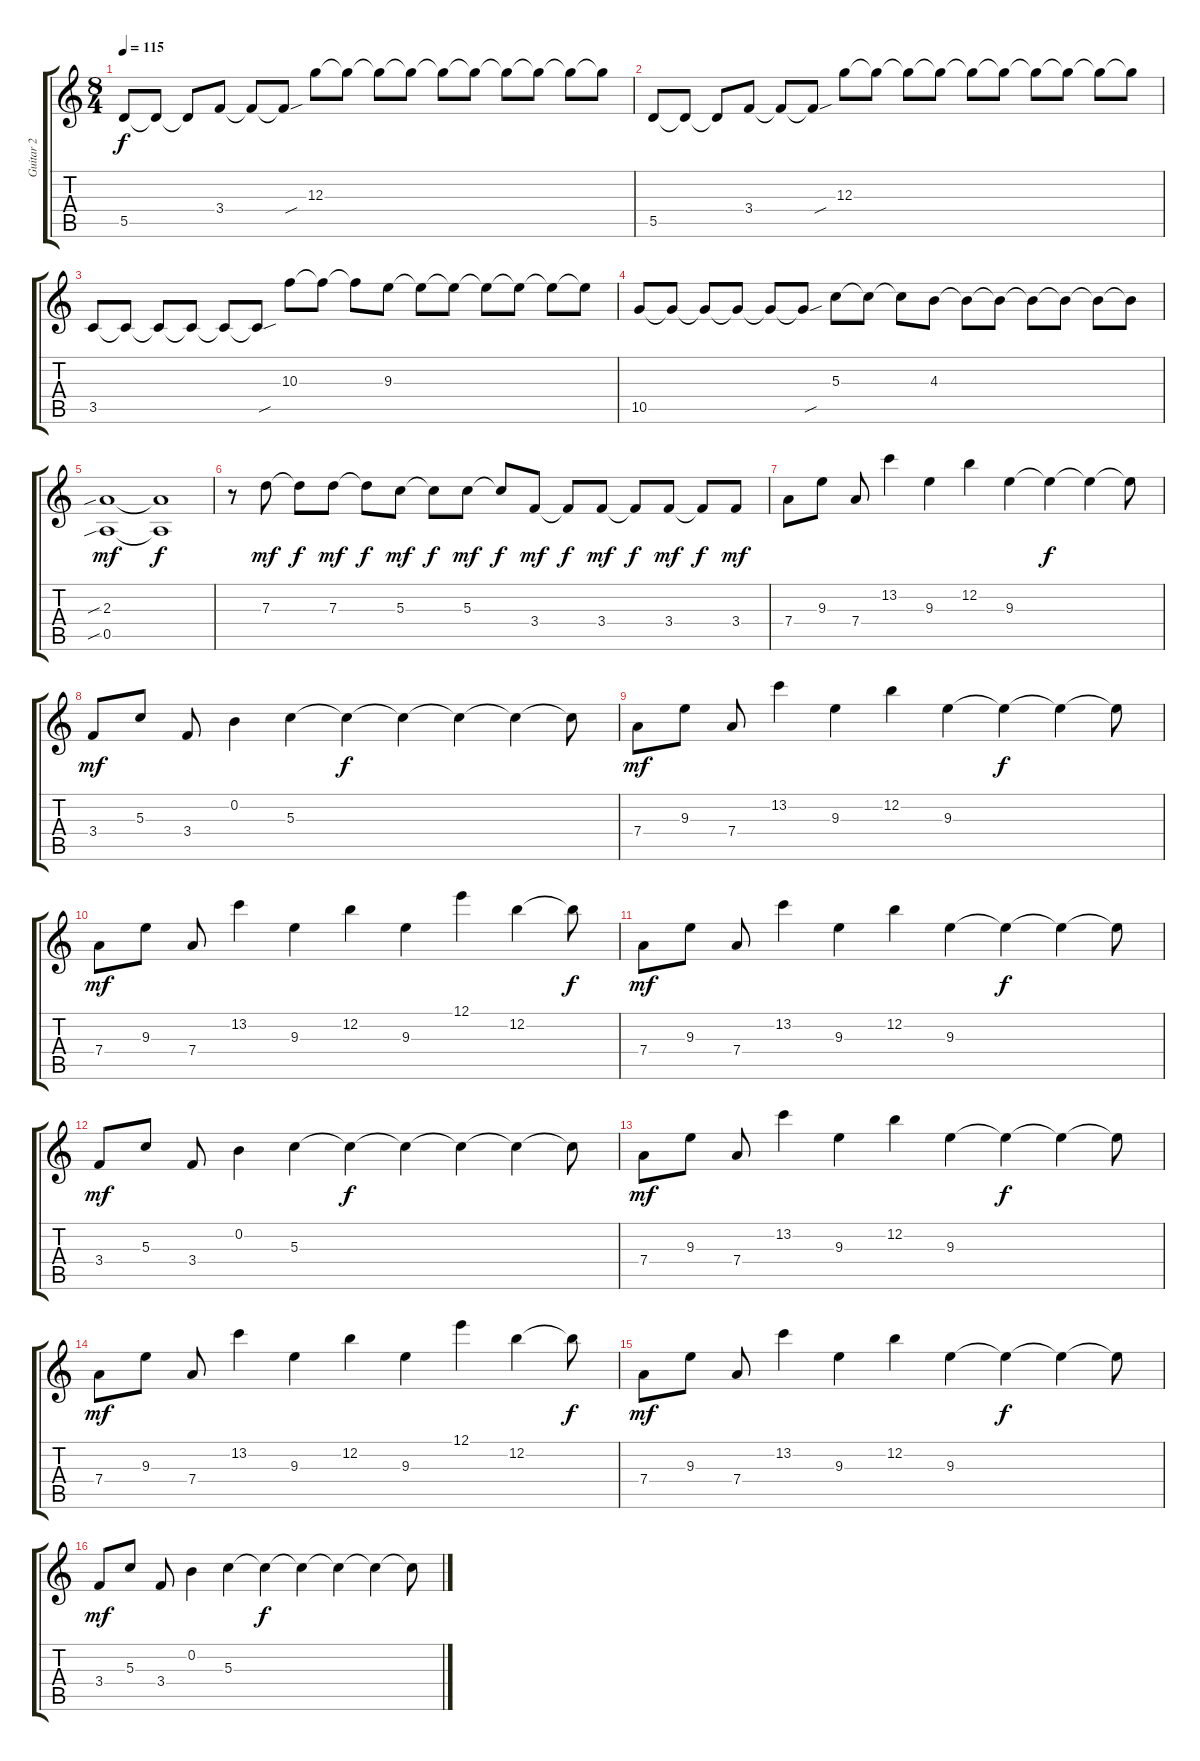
\track ("Guitar 2" "Guitar 2") {instrument overdrivenguitar}
\staff {score tabs}
\tuning (E4 B3 G3 D3 A2 D2) {hide}
\ts (8 4)
\tempo 115
\clef g2
\ks c
5.5.8{dy f} 5.5{t}.8 5.5{t}.8 3.4.8 3.4{t}.8 3.4{sou t}.8 12.3.8 12.3{t}.8 12.3{t}.8 12.3{t}.8 12.3{t}.8 12.3{t}.8 12.3{t}.8 12.3{t}.8 12.3{t}.8 12.3{t}.8 |
5.5.8 5.5{t}.8 5.5{t}.8 3.4.8 3.4{t}.8 3.4{sou t}.8 12.3.8 12.3{t}.8 12.3{t}.8 12.3{t}.8 12.3{t}.8 12.3{t}.8 12.3{t}.8 12.3{t}.8 12.3{t}.8 12.3{t}.8 |
3.5.8 3.5{t}.8 3.5{t}.8 3.5{t}.8 3.5{t}.8 3.5{sou t}.8 10.3.8 10.3{t}.8 10.3{t}.8 9.3.8 9.3{t}.8 9.3{t}.8 9.3{t}.8 9.3{t}.8 9.3{t}.8 9.3{t}.8 |
10.5.8 10.5{t}.8 10.5{t}.8 10.5{t}.8 10.5{t}.8 10.5{sou t}.8 5.3.8 5.3{t}.8 5.3{t}.8 4.3.8 4.3{t}.8 4.3{t}.8 4.3{t}.8 4.3{t}.8 4.3{t}.8 4.3{t}.8 |
(2.3{sib} 0.5{sib}).1{dy mf} (2.3{t} 0.5{t}).1{dy f} |
r.8 7.3.8{dy mf} 7.3{t}.8{dy f} 7.3.8{dy mf} 7.3{t}.8{dy f} 5.3.8{dy mf} 5.3{t}.8{dy f} 5.3.8{dy mf} 5.3{t}.8{dy f} 3.4.8{dy mf} 3.4{t}.8{dy f} 3.4.8{dy mf} 3.4{t}.8{dy f} 3.4.8{dy mf} 3.4{t}.8{dy f} 3.4.8{dy mf} |
7.4.8 9.3.8 7.4.8 13.2.4 9.3.4 12.2.4 9.3.4 9.3{t}.4{dy f} 9.3{t}.4 9.3{t}.8 |
3.4.8{dy mf} 5.3.8 3.4.8 0.2.4 5.3.4 5.3{t}.4{dy f} 5.3{t}.4 5.3{t}.4 5.3{t}.4 5.3{t}.8 |
7.4.8{dy mf} 9.3.8 7.4.8 13.2.4 9.3.4 12.2.4 9.3.4 9.3{t}.4{dy f} 9.3{t}.4 9.3{t}.8 |
7.4.8{dy mf} 9.3.8 7.4.8 13.2.4 9.3.4 12.2.4 9.3.4 12.1.4 12.2.4 12.2{t}.8{dy f} |
7.4.8{dy mf} 9.3.8 7.4.8 13.2.4 9.3.4 12.2.4 9.3.4 9.3{t}.4{dy f} 9.3{t}.4 9.3{t}.8 |
3.4.8{dy mf} 5.3.8 3.4.8 0.2.4 5.3.4 5.3{t}.4{dy f} 5.3{t}.4 5.3{t}.4 5.3{t}.4 5.3{t}.8 |
7.4.8{dy mf} 9.3.8 7.4.8 13.2.4 9.3.4 12.2.4 9.3.4 9.3{t}.4{dy f} 9.3{t}.4 9.3{t}.8 |
7.4.8{dy mf} 9.3.8 7.4.8 13.2.4 9.3.4 12.2.4 9.3.4 12.1.4 12.2.4 12.2{t}.8{dy f} |
7.4.8{dy mf} 9.3.8 7.4.8 13.2.4 9.3.4 12.2.4 9.3.4 9.3{t}.4{dy f} 9.3{t}.4 9.3{t}.8 |
3.4.8{dy mf} 5.3.8 3.4.8 0.2.4 5.3.4 5.3{t}.4{dy f} 5.3{t}.4 5.3{t}.4 5.3{t}.4 5.3{t}.8
